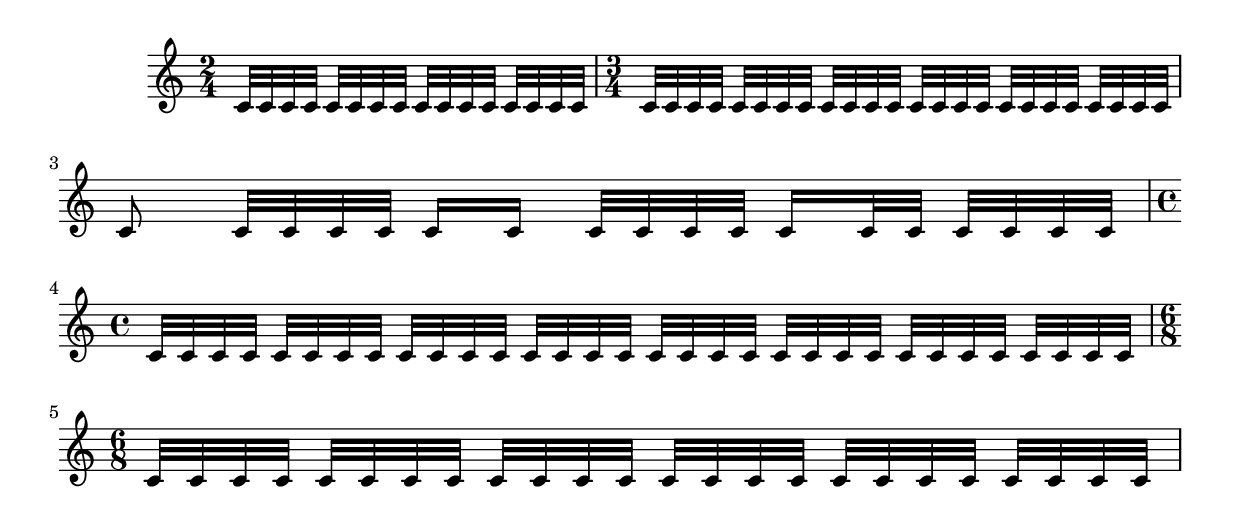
\version "2.16.0"

\header {

  doctitle = "beamExceptions"

  texinfo = "beamExceptions is used to modify the automatic beaming for certain durations;
  the expected grouping is given after the note duration"

}

\relative c' {
  \time 2/4
  \set Score.beamExceptions = #'(
    ( end .
      (
        ( (1 . 32) . (4 4 4 4) )
      )
    )
  )
  \repeat unfold 16 c32
  \time 3/4
  \set Score.beamExceptions = #'(
    ( end .
      (
        ( (1 . 32) . (4 4 4 4 4 4) )
      )
    )
  )
  \repeat unfold 24 c32
  c8 c32 c32 c32 c32 c16 c16 c32 c32 c32 c32 c16 c32 c32 c32 c32 c32 c32
  \time 4/4
  \set Score.beamExceptions = #'(
    ( end .
      (
        ( (1 . 32) . (4 4 4 4 4 4 4 4) )
      )
    )
  )
  \repeat unfold 32 c32
  \time 6/8
  \set Score.beamExceptions = #'(
    ( end .
      (
        ( (1 . 32) . (4 4 4 4 4 4) )
      )
    )
  )
  \repeat unfold 24 c32
}
